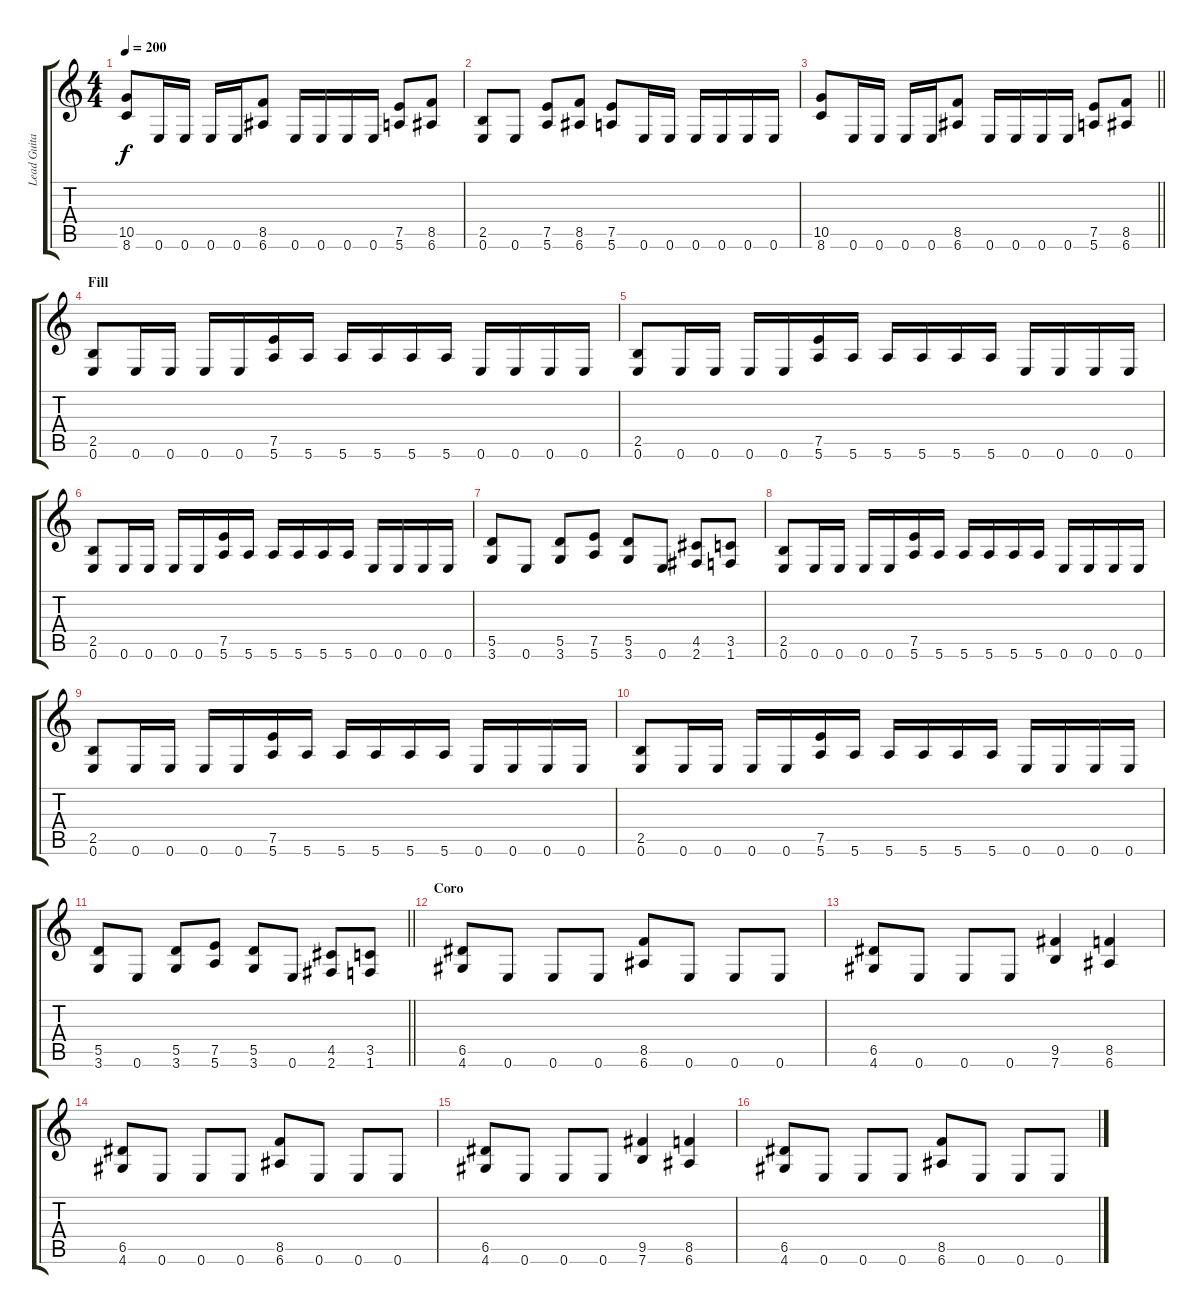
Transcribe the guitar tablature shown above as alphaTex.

\track ("Lead Guitar" "Lead Guita") {instrument distortionguitar}
\staff {score tabs}
\tuning (E4 B3 G3 D3 A2 E2) {hide}
\ts (4 4)
\tempo 200
\clef g2
\ks c
(10.5 8.6).8{dy f} 0.6.16 0.6.16 0.6.16 0.6.16 (8.5 6.6).8 0.6.16 0.6.16 0.6.16 0.6.16 (7.5 5.6).8 (8.5 6.6).8 |
(2.5 0.6).8 0.6.8 (7.5 5.6).8 (8.5 6.6).8 (7.5 5.6).8 0.6.16 0.6.16 0.6.16 0.6.16 0.6.16 0.6.16 |
\barLineRight lightlight
(10.5 8.6).8 0.6.16 0.6.16 0.6.16 0.6.16 (8.5 6.6).8 0.6.16 0.6.16 0.6.16 0.6.16 (7.5 5.6).8 (8.5 6.6).8 |
\section ("" "Fill")
(2.5 0.6).8 0.6.16 0.6.16 0.6.16 0.6.16 (7.5 5.6).16 5.6.16 5.6.16 5.6.16 5.6.16 5.6.16 0.6.16 0.6.16 0.6.16 0.6.16 |
(2.5 0.6).8 0.6.16 0.6.16 0.6.16 0.6.16 (7.5 5.6).16 5.6.16 5.6.16 5.6.16 5.6.16 5.6.16 0.6.16 0.6.16 0.6.16 0.6.16 |
(2.5 0.6).8 0.6.16 0.6.16 0.6.16 0.6.16 (7.5 5.6).16 5.6.16 5.6.16 5.6.16 5.6.16 5.6.16 0.6.16 0.6.16 0.6.16 0.6.16 |
(5.5 3.6).8 0.6.8 (5.5 3.6).8 (7.5 5.6).8 (5.5 3.6).8 0.6.8 (4.5 2.6).8 (3.5 1.6).8 |
(2.5 0.6).8 0.6.16 0.6.16 0.6.16 0.6.16 (7.5 5.6).16 5.6.16 5.6.16 5.6.16 5.6.16 5.6.16 0.6.16 0.6.16 0.6.16 0.6.16 |
(2.5 0.6).8 0.6.16 0.6.16 0.6.16 0.6.16 (7.5 5.6).16 5.6.16 5.6.16 5.6.16 5.6.16 5.6.16 0.6.16 0.6.16 0.6.16 0.6.16 |
(2.5 0.6).8 0.6.16 0.6.16 0.6.16 0.6.16 (7.5 5.6).16 5.6.16 5.6.16 5.6.16 5.6.16 5.6.16 0.6.16 0.6.16 0.6.16 0.6.16 |
\barLineRight lightlight
(5.5 3.6).8 0.6.8 (5.5 3.6).8 (7.5 5.6).8 (5.5 3.6).8 0.6.8 (4.5 2.6).8 (3.5 1.6).8 |
\section ("" "Coro")
(6.5 4.6).8 0.6.8 0.6.8 0.6.8 (8.5 6.6).8 0.6.8 0.6.8 0.6.8 |
(6.5 4.6).8 0.6.8 0.6.8 0.6.8 (9.5 7.6).4 (8.5 6.6).4 |
(6.5 4.6).8 0.6.8 0.6.8 0.6.8 (8.5 6.6).8 0.6.8 0.6.8 0.6.8 |
(6.5 4.6).8 0.6.8 0.6.8 0.6.8 (9.5 7.6).4 (8.5 6.6).4 |
(6.5 4.6).8 0.6.8 0.6.8 0.6.8 (8.5 6.6).8 0.6.8 0.6.8 0.6.8
